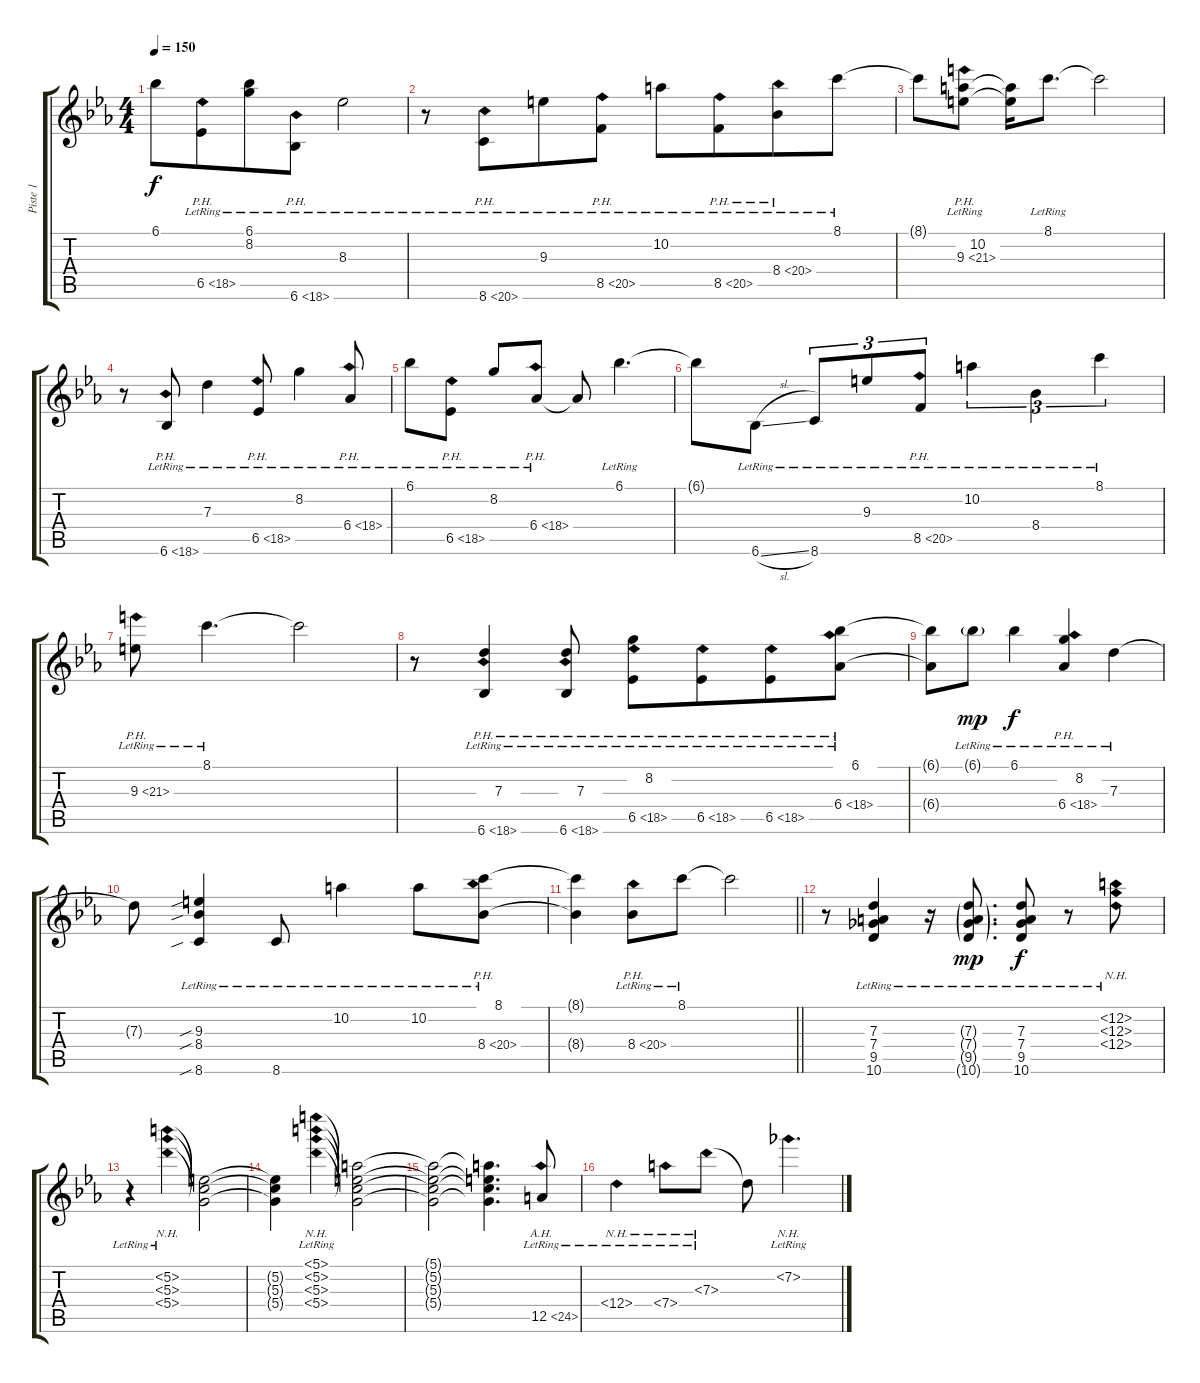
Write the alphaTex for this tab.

\track ("Piste 1" "Piste 1") {instrument electricguitarclean}
\staff {score tabs}
\tuning (E4 B3 G3 D3 A2 E2) {hide}
\ts (4 4)
\tempo 150
\clef g2
\ks eb
6.1{t}.8{dy f} 6.5{ph 12 lr}.8{beam merge} (6.1{lr} 8.2{lr}).8 6.6{ph 12 lr}.8 8.3{lr}.2 |
r.8 8.6{ph 12 lr}.8{beam Down beam merge} 9.3{lr}.8{beam Down} 8.5{ph 12 lr}.8{beam Down} 10.2{lr}.8 8.5{ph 12 lr}.8{beam merge} 8.4{ph 12 lr}.8 8.1{lr}.8 |
8.1{t}.8 (10.2{lr} 9.3{ph 12 lr}).8 (10.2{t} 9.3{t}).16 8.1{lr}.8{d} 8.1{t}.2 |
r.8 6.6{ph 12 lr}.8 7.3{lr}.4 6.5{ph 12 lr}.8 8.2{lr}.4 6.4{ph 12 lr}.8 |
6.1{lr}.8 6.5{ph 12 lr}.8 8.2{lr}.8 6.4{ph 12 lr}.8 6.4{t}.8 6.1{lr}.4{d} |
6.1{t}.8 6.6{sl lr}.8 8.6{lr}.8{tu (3 2)} 9.3{lr}.8{tu (3 2)} 8.5{ph 12 lr}.8{tu (3 2)} 10.2{lr}.4{tu (3 2)} 8.4{lr}.4{tu (3 2)} 8.1{lr}.4{tu (3 2)} |
9.3{ph 12 lr}.8 8.1{lr}.4{d} 8.1{t}.2 |
r.8 (7.3{lr} 6.6{ph 12 lr}).4 (7.3{lr} 6.6{ph 12 lr}).8 (8.2{lr} 6.5{ph 12 lr}).8 6.5{ph 12 lr}.8{beam merge} 6.5{ph 12 lr}.8 (6.1{lr} 6.4{ph 12 lr}).8 |
(6.1{t} 6.4{t}).8 6.1{g lr}.8{dy mp} 6.1{lr}.4{dy f} (8.2{lr} 6.4{ph 12 lr}).4 7.3{lr}.4 |
7.3{t}.8 (9.3{sib lr} 8.4{sib lr} 8.6{sib lr}).4 8.6{lr}.8 10.2{lr}.4 10.2{lr}.8 (8.1{lr} 8.4{ph 12 lr}).8 |
\barLineRight lightlight
(8.1{t} 8.4{t}).4 8.4{ph 12 lr}.8 8.1{lr}.8 8.1{t}.2 |
r.8 (7.3{lr} 7.4{lr} 9.5{lr} 10.6{lr}).4 r.16 (7.3{g lr} 7.4{g lr} 9.5{g lr} 10.6{g lr}).8{d dy mp} (7.3{lr} 7.4{lr} 9.5{lr} 10.6{lr}).8{dy f} r.8 (12.2{nh lr} 12.3{nh lr} 12.4{nh lr}).8 |
r.4 (5.2{nh lr} 5.3{nh lr} 5.4{nh lr}).4 (5.2{t} 5.3{t} 5.4{t}).2 |
(5.2{t} 5.3{t} 5.4{t}).4 (5.1{nh lr} 5.2{nh lr} 5.3{nh lr} 5.4{nh lr}).4 (5.1{t} 5.2{t} 5.3{t} 5.4{t}).2 |
(5.1{t} 5.2{t} 5.3{t} 5.4{t}).2 (5.1{t} 5.2{t} 5.3{t} 5.4{t}).4{d} 12.5{ah 12 lr}.8 |
12.4{nh lr}.4{beam split} 7.4{nh lr}.8 7.3{nh lr}.8 7.3{t}.8 7.2{nh lr}.4{d}
